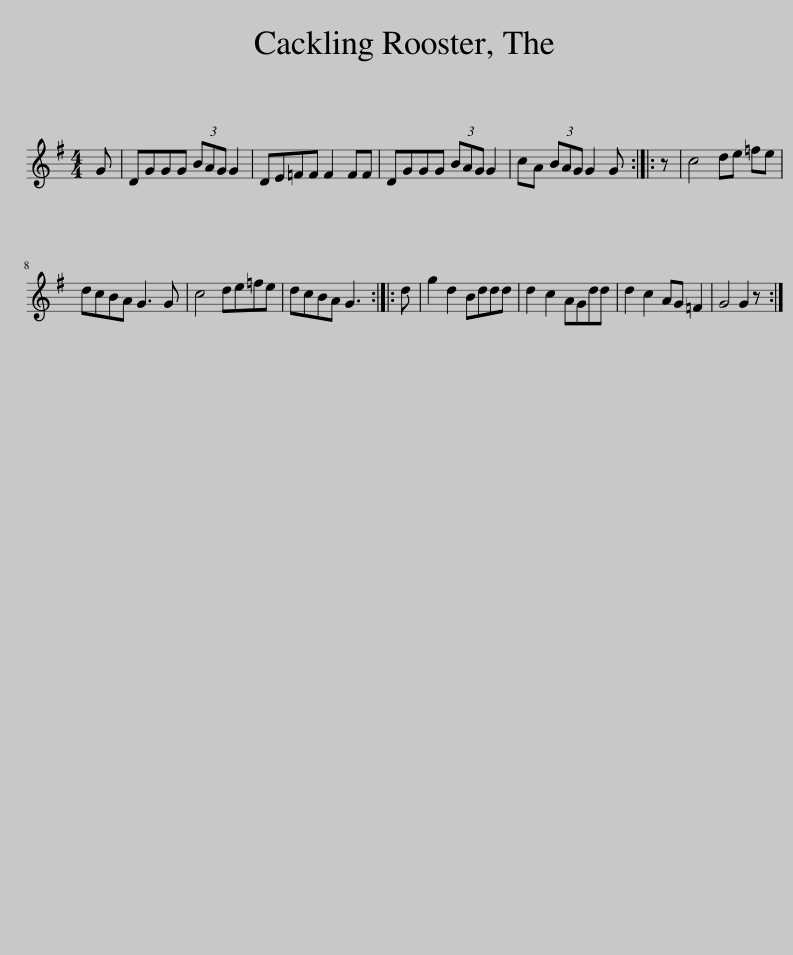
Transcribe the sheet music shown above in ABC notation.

X:1
L:1/8
M:4/4
I:linebreak $
K:G
V:1 treble
V:1
 G | DGGG (3BAG G2 | DE=FF F2 FF | DGGG (3BAG G2 | cA (3BAG G2 G :: %5
 z | c4 de =fe |$ dcBA G3 G | c4 de=fe | dcBA G3 :: %10
 d | g2 d2 Bddd | d2 c2 AGdd | d2 c2 AG =F2 | G4 G2 z :| %15
